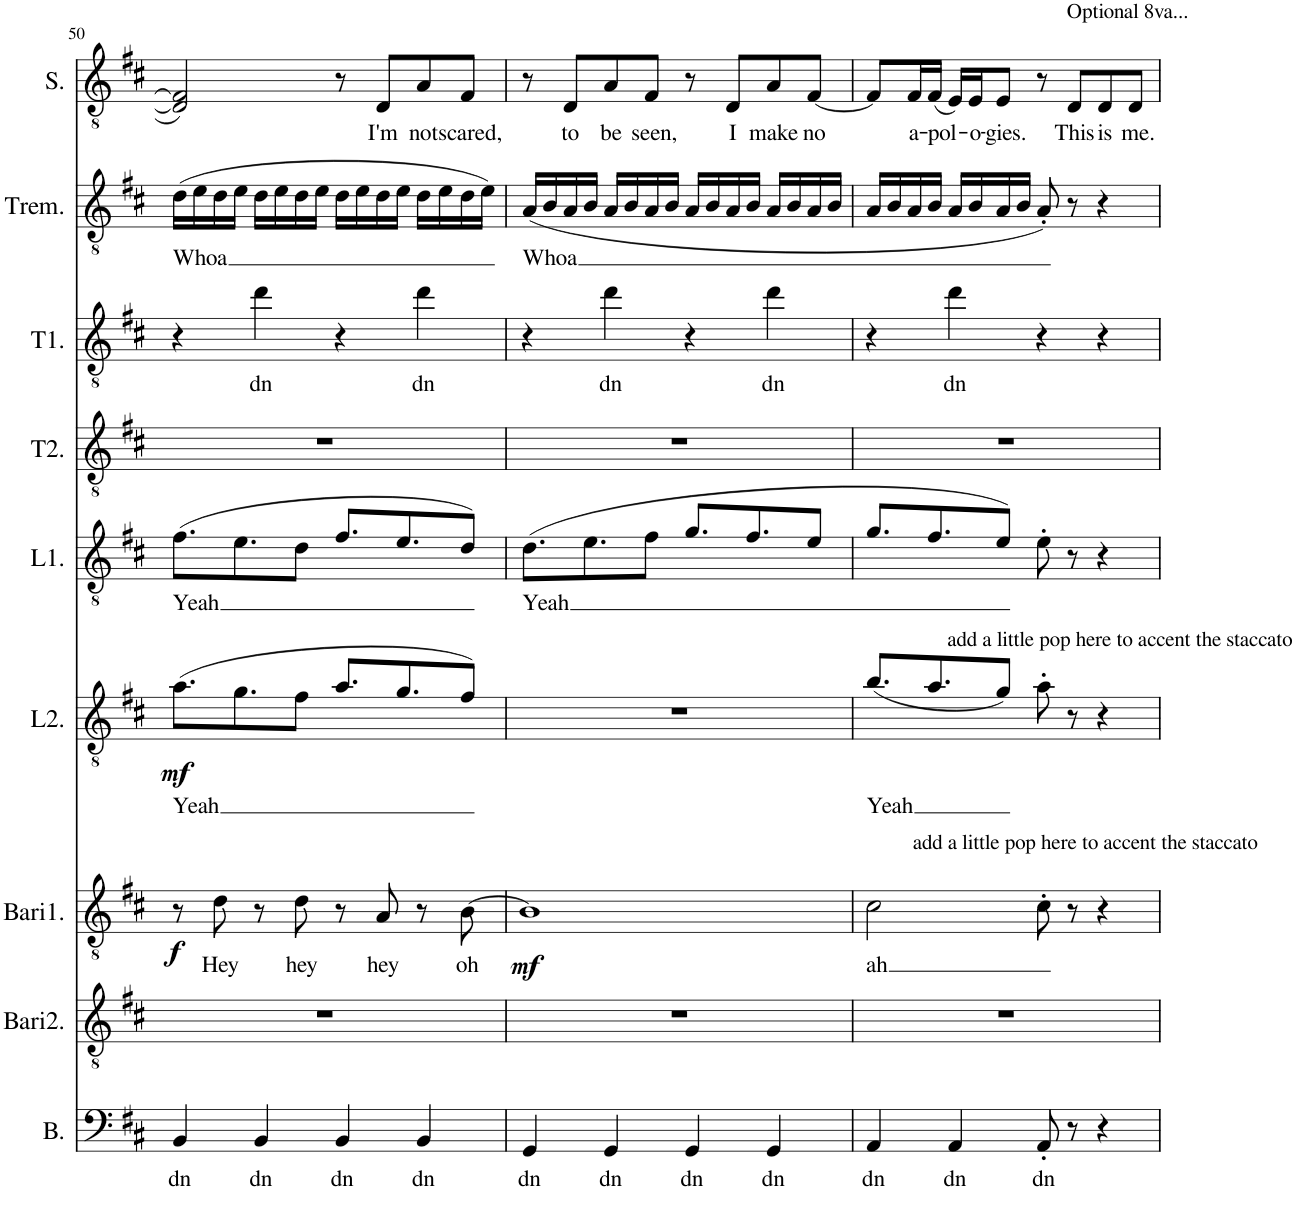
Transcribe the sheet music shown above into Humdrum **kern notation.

**kern	**text	**kern	**kern	**text	**dynam	**kern	**text	**dynam	**kern	**text	**kern	**kern	**text	**kern	**text	**kern	**text
*part9	*part9	*part8	*part7	*part7	*part7	*part6	*part6	*part6	*part5	*part5	*part4	*part3	*part3	*part2	*part2	*part1	*part1
*staff9	*staff9	*staff8	*staff7	*staff7	*staff7	*staff6	*staff6	*staff6	*staff5	*staff5	*staff4	*staff3	*staff3	*staff2	*staff2	*staff1	*staff1
*I"Bass	*	*I"Baritone 2	*I"Baritone (Main)	*	*	*I"Lead 2	*	*	*I"Lead (Main)	*	*I"Top 2	*I"Top	*	*I"Tremolo	*	*I"Solo	*
*I'B.	*	*I'Bari2.	*I'Bari1.	*	*	*I'L2.	*	*	*I'L1.	*	*I'T2.	*I'T1.	*	*I'Trem.	*	*I'S.	*
!!LO:PB:g=z
*clefF4	*	*clefGv2	*clefGv2	*	*	*clefGv2	*	*	*clefGv2	*	*clefGv2	*clefGv2	*	*clefGv2	*	*clefGv2	*
*k[f#c#]	*	*k[f#c#]	*k[f#c#]	*	*	*k[f#c#]	*	*	*k[f#c#]	*	*k[f#c#]	*k[f#c#]	*	*k[f#c#]	*	*k[f#c#]	*
*M4/4	*	*M4/4	*M4/4	*	*	*M4/4	*	*	*M4/4	*	*M4/4	*M4/4	*	*M4/4	*	*M4/4	*
=50	=50	=50	=50	=50	=50	=50	=50	=50	=50	=50	=50	=50	=50	=50	=50	=50	=50
!	!LO:LY:b	!	!	!	!LO:DY:b	!	!LO:LY:b	!LO:DY:b	!	!LO:LY:b	!	!	!	!	!LO:LY:b	!	!
4BB/	dn	1r	8r	.	f	(8.a\L	Yeah	mf	(8.f#\L	Yeah	1r	4r	.	(16d\LL	Whoa	2D/] 2F#/]	.
.	.	.	.	.	.	.	.	.	.	.	.	.	.	16e\	.	.	.
!	!	!	!	!LO:LY:b	!	!	!	!	!	!	!	!	!	!	!	!	!
.	.	.	8d\	Hey	.	.	.	.	.	.	.	.	.	16d\	.	.	.
.	.	.	.	.	.	8.g\	.	.	8.e\	.	.	.	.	16e\JJ	.	.	.
!	!LO:LY:b	!	!	!	!	!	!	!	!	!	!	!	!LO:LY:b	!	!	!	!
4BB/	dn	.	8r	.	.	.	.	.	.	.	.	4dd\	dn	16d\LL	.	.	.
.	.	.	.	.	.	.	.	.	.	.	.	.	.	16e\	.	.	.
!	!	!	!	!LO:LY:b	!	!	!	!	!	!	!	!	!	!	!	!	!
.	.	.	8d\	hey	.	8f#\J	.	.	8d\J	.	.	.	.	16d\	.	.	.
.	.	.	.	.	.	.	.	.	.	.	.	.	.	16e\JJ	.	.	.
!	!LO:LY:b	!	!	!	!	!	!	!	!	!	!	!	!	!	!	!	!
4BB/	dn	.	8r	.	.	8.a/L	.	.	8.f#/L	.	.	4r	.	16d\LL	.	8r	.
.	.	.	.	.	.	.	.	.	.	.	.	.	.	16e\	.	.	.
!	!	!	!	!LO:LY:b	!	!	!	!	!	!	!	!	!	!	!	!	!LO:LY:b
.	.	.	8A/	hey	.	.	.	.	.	.	.	.	.	16d\	.	8D/L	I'm
.	.	.	.	.	.	8.g/	.	.	8.e/	.	.	.	.	16e\JJ	.	.	.
!	!LO:LY:b	!	!	!	!	!	!	!	!	!	!	!	!LO:LY:b	!	!	!	!LO:LY:b
4BB/	dn	.	8r	.	.	.	.	.	.	.	.	4dd\	dn	16d\LL	.	8A/	not
.	.	.	.	.	.	.	.	.	.	.	.	.	.	16e\	.	.	.
!	!	!	!	!LO:LY:b	!	!	!	!	!	!	!	!	!	!	!	!	!LO:LY:b
.	.	.	[8B\	oh	.	8f#/J)	.	.	8d/J)	.	.	.	.	16d\	.	8F#/J	scared,
.	.	.	.	.	.	.	.	.	.	.	.	.	.	16e\JJ)	.	.	.
=51	=51	=51	=51	=51	=51	=51	=51	=51	=51	=51	=51	=51	=51	=51	=51	=51	=51
!	!LO:LY:b	!	!	!	!LO:DY:b	!	!	!	!	!LO:LY:b	!	!	!	!	!LO:LY:b	!	!
4GG/	dn	1r	1B]	.	mf	1r	.	.	(8.d\L	Yeah	1r	4r	.	(16A/LL	Whoa	8r	.
.	.	.	.	.	.	.	.	.	.	.	.	.	.	16B/	.	.	.
!	!	!	!	!	!	!	!	!	!	!	!	!	!	!	!	!	!LO:LY:b
.	.	.	.	.	.	.	.	.	.	.	.	.	.	16A/	.	8D/L	to
.	.	.	.	.	.	.	.	.	8.e\	.	.	.	.	16B/JJ	.	.	.
!	!LO:LY:b	!	!	!	!	!	!	!	!	!	!	!	!LO:LY:b	!	!	!	!LO:LY:b
4GG/	dn	.	.	.	.	.	.	.	.	.	.	4dd\	dn	16A/LL	.	8A/	be
.	.	.	.	.	.	.	.	.	.	.	.	.	.	16B/	.	.	.
!	!	!	!	!	!	!	!	!	!	!	!	!	!	!	!	!	!LO:LY:b
.	.	.	.	.	.	.	.	.	8f#\J	.	.	.	.	16A/	.	8F#/J	seen,
.	.	.	.	.	.	.	.	.	.	.	.	.	.	16B/JJ	.	.	.
!	!LO:LY:b	!	!	!	!	!	!	!	!	!	!	!	!	!	!	!	!
4GG/	dn	.	.	.	.	.	.	.	8.g/L	.	.	4r	.	16A/LL	.	8r	.
.	.	.	.	.	.	.	.	.	.	.	.	.	.	16B/	.	.	.
!	!	!	!	!	!	!	!	!	!	!	!	!	!	!	!	!	!LO:LY:b
.	.	.	.	.	.	.	.	.	.	.	.	.	.	16A/	.	8D/L	I
.	.	.	.	.	.	.	.	.	8.f#/	.	.	.	.	16B/JJ	.	.	.
!	!LO:LY:b	!	!	!	!	!	!	!	!	!	!	!	!LO:LY:b	!	!	!	!LO:LY:b
4GG/	dn	.	.	.	.	.	.	.	.	.	.	4dd\	dn	16A/LL	.	8A/	make
.	.	.	.	.	.	.	.	.	.	.	.	.	.	16B/	.	.	.
!	!	!	!	!	!	!	!	!	!	!	!	!	!	!	!	!	!LO:LY:b
.	.	.	.	.	.	.	.	.	8e/J	.	.	.	.	16A/	.	[8F#/J	no
.	.	.	.	.	.	.	.	.	.	.	.	.	.	16B/JJ	.	.	.
=52	=52	=52	=52	=52	=52	=52	=52	=52	=52	=52	=52	=52	=52	=52	=52	=52	=52
!	!LO:LY:b	!	!	!LO:LY:b	!	!	!LO:LY:b	!	!	!	!	!	!	!	!	!	!
4AA/	dn	1r	2c#\	ah	.	(8.b/L	Yeah	.	8.g/L	.	1r	4r	.	16A/LL	.	8F#/L]	.
.	.	.	.	.	.	.	.	.	.	.	.	.	.	16B/	.	.	.
!	!	!	!	!	!	!	!	!	!	!	!	!	!	!	!	!	!LO:LY:b
.	.	.	.	.	.	.	.	.	.	.	.	.	.	16A/	.	16F#/L	a-
!	!	!	!	!	!	!	!	!	!	!	!	!	!	!	!	!	!LO:LY:b
.	.	.	.	.	.	8.a/	.	.	8.f#/	.	.	.	.	16B/JJ	.	(16F#/JJ	-pol-
!	!LO:LY:b	!	!	!	!	!	!	!	!	!	!	!	!LO:LY:b	!	!	!	!
4AA/	dn	.	.	.	.	.	.	.	.	.	.	4dd\	dn	16A/LL	.	16E/LL)	.
!	!	!	!	!	!	!	!	!	!	!	!	!	!	!	!	!	!LO:LY:b
.	.	.	.	.	.	.	.	.	.	.	.	.	.	16B/	.	16E/J	-o-
!	!	!	!	!	!	!	!	!	!	!	!	!	!	!	!	!	!LO:LY:b
.	.	.	.	.	.	8g/J)	.	.	8e/J)	.	.	.	.	16A/	.	8E/J	-gies.
.	.	.	.	.	.	.	.	.	.	.	.	.	.	16B/JJ	.	.	.
!	!	!	!	!	!	!	!	!	!LO:TX:b:t=add a little pop here to accent the staccato	!	!	!	!	!	!	!	!
!	!	!	!LO:TX:a:t=add a little pop here to accent the staccato	!	!	!	!	!	!	!	!	!	!	!	!	!	!
!	!LO:LY:b	!	!	!	!	!	!	!	!	!	!	!	!	!	!	!	!
8AA'/	dn	.	8c#'\	.	.	8a'\	.	.	8e'\	.	.	4r	.	8A'/)	.	8r	.
!	!	!	!	!	!	!	!	!	!	!	!	!	!	!	!	!LO:TX:a:t=Optional 8va...	!
!	!	!	!	!	!	!	!	!	!	!	!	!	!	!	!	!	!LO:LY:b
8r	.	.	8r	.	.	8r	.	.	8r	.	.	.	.	8r	.	8D/L	This
!	!	!	!	!	!	!	!	!	!	!	!	!	!	!	!	!	!LO:LY:b
4r	.	.	4r	.	.	4r	.	.	4r	.	.	4r	.	4r	.	8D/	is
!	!	!	!	!	!	!	!	!	!	!	!	!	!	!	!	!	!LO:LY:b
.	.	.	.	.	.	.	.	.	.	.	.	.	.	.	.	8D/J	me.
=	=	=	=	=	=	=	=	=	=	=	=	=	=	=	=	=	=
*-	*-	*-	*-	*-	*-	*-	*-	*-	*-	*-	*-	*-	*-	*-	*-	*-	*-
